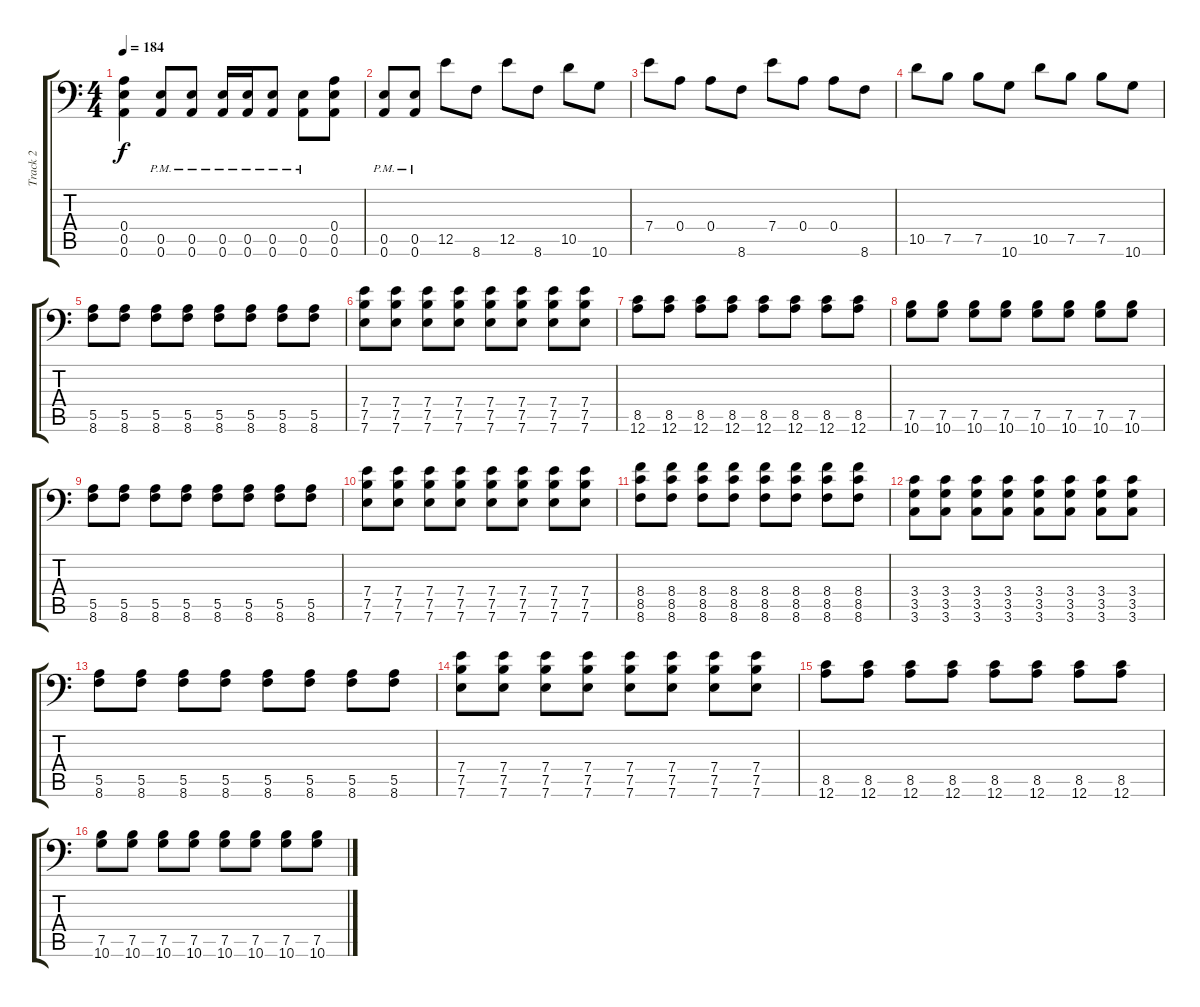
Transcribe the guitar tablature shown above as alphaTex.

\track ("Track 2" "Track 2") {instrument distortionguitar}
\staff {score tabs}
\tuning (B3 Gb3 D3 A2 E2 A1) {hide}
\ts (4 4)
\tempo 184
\clef f4
\ks c
(0.4 0.5 0.6).4{dy f} (0.5{pm} 0.6{pm}).8 (0.5{pm} 0.6{pm}).8 (0.5{pm} 0.6{pm}).16 (0.5{pm} 0.6{pm}).16 (0.5{pm} 0.6{pm}).8 (0.5{pm} 0.6{pm}).8 (0.4 0.5 0.6).8 |
(0.5{pm} 0.6{pm}).8 (0.5{pm} 0.6{pm}).8 12.5.8 8.6.8 12.5.8 8.6.8 10.5.8 10.6.8 |
7.4.8 0.4.8 0.4.8 8.6.8 7.4.8 0.4.8 0.4.8 8.6.8 |
10.5.8 7.5.8 7.5.8 10.6.8 10.5.8 7.5.8 7.5.8 10.6.8 |
(5.5 8.6).8 (5.5 8.6).8 (5.5 8.6).8 (5.5 8.6).8 (5.5 8.6).8 (5.5 8.6).8 (5.5 8.6).8 (5.5 8.6).8 |
(7.4 7.5 7.6).8 (7.4 7.5 7.6).8 (7.4 7.5 7.6).8 (7.4 7.5 7.6).8 (7.4 7.5 7.6).8 (7.4 7.5 7.6).8 (7.4 7.5 7.6).8 (7.4 7.5 7.6).8 |
(8.5 12.6).8 (8.5 12.6).8 (8.5 12.6).8 (8.5 12.6).8 (8.5 12.6).8 (8.5 12.6).8 (8.5 12.6).8 (8.5 12.6).8 |
(7.5 10.6).8 (7.5 10.6).8 (7.5 10.6).8 (7.5 10.6).8 (7.5 10.6).8 (7.5 10.6).8 (7.5 10.6).8 (7.5 10.6).8 |
(5.5 8.6).8 (5.5 8.6).8 (5.5 8.6).8 (5.5 8.6).8 (5.5 8.6).8 (5.5 8.6).8 (5.5 8.6).8 (5.5 8.6).8 |
(7.4 7.5 7.6).8 (7.4 7.5 7.6).8 (7.4 7.5 7.6).8 (7.4 7.5 7.6).8 (7.4 7.5 7.6).8 (7.4 7.5 7.6).8 (7.4 7.5 7.6).8 (7.4 7.5 7.6).8 |
(8.4 8.5 8.6).8 (8.4 8.5 8.6).8 (8.4 8.5 8.6).8 (8.4 8.5 8.6).8 (8.4 8.5 8.6).8 (8.4 8.5 8.6).8 (8.4 8.5 8.6).8 (8.4 8.5 8.6).8 |
(3.4 3.5 3.6).8 (3.4 3.5 3.6).8 (3.4 3.5 3.6).8 (3.4 3.5 3.6).8 (3.4 3.5 3.6).8 (3.4 3.5 3.6).8 (3.4 3.5 3.6).8 (3.4 3.5 3.6).8 |
(5.5 8.6).8 (5.5 8.6).8 (5.5 8.6).8 (5.5 8.6).8 (5.5 8.6).8 (5.5 8.6).8 (5.5 8.6).8 (5.5 8.6).8 |
(7.4 7.5 7.6).8 (7.4 7.5 7.6).8 (7.4 7.5 7.6).8 (7.4 7.5 7.6).8 (7.4 7.5 7.6).8 (7.4 7.5 7.6).8 (7.4 7.5 7.6).8 (7.4 7.5 7.6).8 |
(8.5 12.6).8 (8.5 12.6).8 (8.5 12.6).8 (8.5 12.6).8 (8.5 12.6).8 (8.5 12.6).8 (8.5 12.6).8 (8.5 12.6).8 |
(7.5 10.6).8 (7.5 10.6).8 (7.5 10.6).8 (7.5 10.6).8 (7.5 10.6).8 (7.5 10.6).8 (7.5 10.6).8 (7.5 10.6).8
